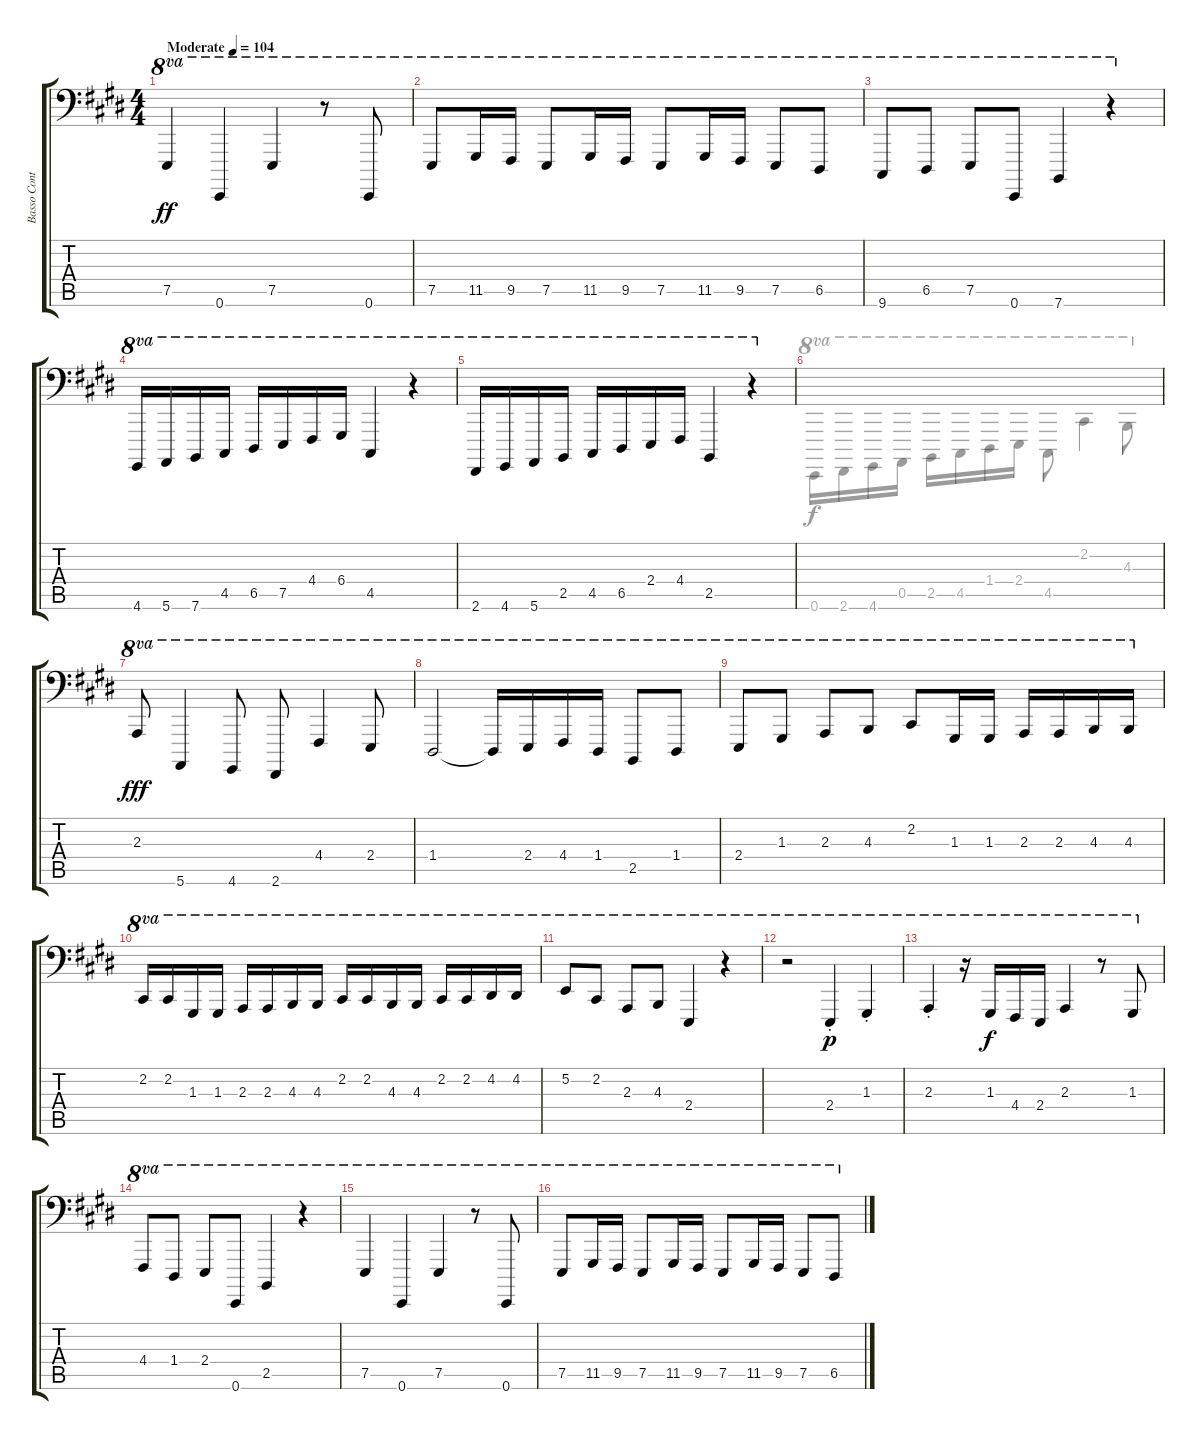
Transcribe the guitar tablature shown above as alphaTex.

\track ("Basso Continuo" "Basso Cont") {instrument harpsichord}
\staff {score tabs}
\tuning (E3 B2 G2 D2 A1 E1) {hide}
\voice
\ts (4 4)
\tempo (104 "Moderate")
\clef f4
\ks e
7.5.4{ot 8va dy ff instrument harpsichord} 0.6.4{ot 8va} 7.5.4{ot 8va} r.8{ot 8va} 0.6.8{ot 8va} |
7.5.8{ot 8va} 11.5.16{ot 8va} 9.5.16{ot 8va} 7.5.8{ot 8va} 11.5.16{ot 8va} 9.5.16{ot 8va} 7.5.8{ot 8va} 11.5.16{ot 8va} 9.5.16{ot 8va} 7.5.8{ot 8va} 6.5.8{ot 8va} |
9.6.8{ot 8va} 6.5.8{ot 8va} 7.5.8{ot 8va} 0.6.8{ot 8va} 7.6.4{ot 8va} r.4{ot 8va} |
4.6.16{ot 8va} 5.6.16{ot 8va} 7.6.16{ot 8va} 4.5.16{ot 8va} 6.5.16{ot 8va} 7.5.16{ot 8va} 4.4.16{ot 8va} 6.4.16{ot 8va} 4.5.4{ot 8va} r.4{ot 8va} |
2.6.16{ot 8va} 4.6.16{ot 8va} 5.6.16{ot 8va} 2.5.16{ot 8va} 4.5.16{ot 8va} 6.5.16{ot 8va} 2.4.16{ot 8va} 4.4.16{ot 8va} 2.5.4{ot 8va} r.4{ot 8va} |
|
2.3.8{ot 8va dy fff} 5.6.4{ot 8va} 4.6.8{ot 8va} 2.6.8{ot 8va} 4.4.4{ot 8va} 2.4.8{ot 8va} |
1.4.2{ot 8va} 1.4{t}.16{ot 8va} 2.4.16{ot 8va} 4.4.16{ot 8va} 1.4.16{ot 8va} 2.5.8{ot 8va} 1.4.8{ot 8va} |
2.4.8{ot 8va} 1.3.8{ot 8va} 2.3.8{ot 8va} 4.3.8{ot 8va} 2.2.8{ot 8va} 1.3.16{ot 8va} 1.3.16{ot 8va} 2.3.16{ot 8va} 2.3.16{ot 8va} 4.3.16{ot 8va} 4.3.16{ot 8va} |
2.2.16{ot 8va} 2.2.16{ot 8va} 1.3.16{ot 8va} 1.3.16{ot 8va} 2.3.16{ot 8va} 2.3.16{ot 8va} 4.3.16{ot 8va} 4.3.16{ot 8va} 2.2.16{ot 8va} 2.2.16{ot 8va} 4.3.16{ot 8va} 4.3.16{ot 8va} 2.2.16{ot 8va} 2.2.16{ot 8va} 4.2.16{ot 8va} 4.2.16{ot 8va} |
5.2.8{ot 8va} 2.2.8{ot 8va} 2.3.8{ot 8va} 4.3.8{ot 8va} 2.4.4{ot 8va} r.4{ot 8va} |
r.2{ot 8va} 2.4{st}.4{ot 8va dy p} 1.3{st}.4{ot 8va} |
2.3{st}.4{ot 8va} r.16{ot 8va} 1.3.16{ot 8va dy f} 4.4.16{ot 8va} 2.4.16{ot 8va} 2.3.4{ot 8va} r.8{ot 8va} 1.3.8{ot 8va} |
4.4.8{ot 8va} 1.4.8{ot 8va} 2.4.8{ot 8va} 0.6.8{ot 8va} 2.5.4{ot 8va} r.4{ot 8va} |
7.5.4{ot 8va} 0.6.4{ot 8va} 7.5.4{ot 8va} r.8{ot 8va} 0.6.8{ot 8va} |
7.5.8{ot 8va} 11.5.16{ot 8va} 9.5.16{ot 8va} 7.5.8{ot 8va} 11.5.16{ot 8va} 9.5.16{ot 8va} 7.5.8{ot 8va} 11.5.16{ot 8va} 9.5.16{ot 8va} 7.5.8{ot 8va} 6.5.8{ot 8va}
\voice
\clef f4
\ottava regular
\simile none
\ks e
|
|
|
|
|
0.6.16{ot 8va} 2.6.16{ot 8va} 4.6.16{ot 8va} 0.5.16{ot 8va} 2.5.16{ot 8va} 4.5.16{ot 8va} 1.4.16{ot 8va} 2.4.16{ot 8va} 4.5.8{ot 8va} 2.2.4{ot 8va} 4.3.8{ot 8va} |
|
|
|
|
|
|
|
|
|
